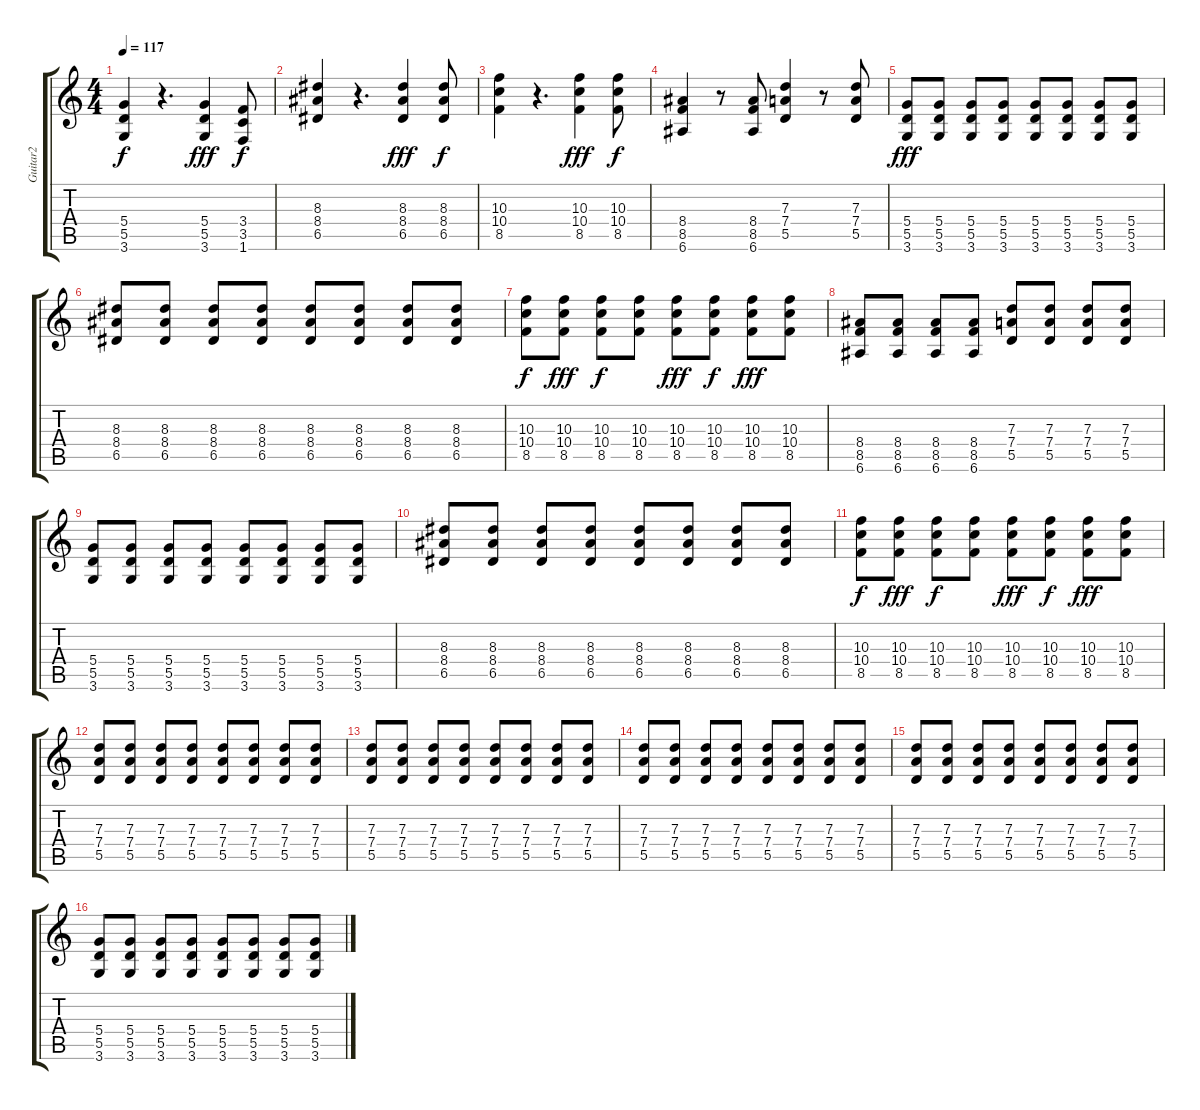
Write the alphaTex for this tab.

\track ("Guitar2" "Guitar2") {instrument distortionguitar}
\staff {score tabs}
\tuning (E4 B3 G3 D3 A2 E2) {hide}
\ts (4 4)
\tempo 117
\clef g2
\ks c
(5.4 5.5 3.6).4{dy f} r.4{d} (5.4 5.5 3.6).4{dy fff} (3.4 3.5 1.6).8{dy f} |
(8.3 8.4 6.5).4 r.4{d} (8.3 8.4 6.5).4{dy fff} (8.3 8.4 6.5).8{dy f} |
(10.3 10.4 8.5).4 r.4{d} (10.3 10.4 8.5).4{dy fff} (10.3 10.4 8.5).8{dy f} |
(8.4 8.5 6.6).4 r.8 (8.4 8.5 6.6).8 (7.3 7.4 5.5).4 r.8 (7.3 7.4 5.5).8 |
(5.4 5.5 3.6).8{dy fff} (5.4 5.5 3.6).8 (5.4 5.5 3.6).8 (5.4 5.5 3.6).8 (5.4 5.5 3.6).8 (5.4 5.5 3.6).8 (5.4 5.5 3.6).8 (5.4 5.5 3.6).8 |
(8.3 8.4 6.5).8 (8.3 8.4 6.5).8 (8.3 8.4 6.5).8 (8.3 8.4 6.5).8 (8.3 8.4 6.5).8 (8.3 8.4 6.5).8 (8.3 8.4 6.5).8 (8.3 8.4 6.5).8 |
(10.3 10.4 8.5).8{dy f} (10.3 10.4 8.5).8{dy fff} (10.3 10.4 8.5).8{dy f} (10.3 10.4 8.5).8 (10.3 10.4 8.5).8{dy fff} (10.3 10.4 8.5).8{dy f} (10.3 10.4 8.5).8{dy fff} (10.3 10.4 8.5).8 |
(8.4 8.5 6.6).8 (8.4 8.5 6.6).8 (8.4 8.5 6.6).8 (8.4 8.5 6.6).8 (7.3 7.4 5.5).8 (7.3 7.4 5.5).8 (7.3 7.4 5.5).8 (7.3 7.4 5.5).8 |
(5.4 5.5 3.6).8 (5.4 5.5 3.6).8 (5.4 5.5 3.6).8 (5.4 5.5 3.6).8 (5.4 5.5 3.6).8 (5.4 5.5 3.6).8 (5.4 5.5 3.6).8 (5.4 5.5 3.6).8 |
(8.3 8.4 6.5).8 (8.3 8.4 6.5).8 (8.3 8.4 6.5).8 (8.3 8.4 6.5).8 (8.3 8.4 6.5).8 (8.3 8.4 6.5).8 (8.3 8.4 6.5).8 (8.3 8.4 6.5).8 |
(10.3 10.4 8.5).8{dy f} (10.3 10.4 8.5).8{dy fff} (10.3 10.4 8.5).8{dy f} (10.3 10.4 8.5).8 (10.3 10.4 8.5).8{dy fff} (10.3 10.4 8.5).8{dy f} (10.3 10.4 8.5).8{dy fff} (10.3 10.4 8.5).8 |
(7.3 7.4 5.5).8 (7.3 7.4 5.5).8 (7.3 7.4 5.5).8 (7.3 7.4 5.5).8 (7.3 7.4 5.5).8 (7.3 7.4 5.5).8 (7.3 7.4 5.5).8 (7.3 7.4 5.5).8 |
(7.3 7.4 5.5).8 (7.3 7.4 5.5).8 (7.3 7.4 5.5).8 (7.3 7.4 5.5).8 (7.3 7.4 5.5).8 (7.3 7.4 5.5).8 (7.3 7.4 5.5).8 (7.3 7.4 5.5).8 |
(7.3 7.4 5.5).8 (7.3 7.4 5.5).8 (7.3 7.4 5.5).8 (7.3 7.4 5.5).8 (7.3 7.4 5.5).8 (7.3 7.4 5.5).8 (7.3 7.4 5.5).8 (7.3 7.4 5.5).8 |
(7.3 7.4 5.5).8 (7.3 7.4 5.5).8 (7.3 7.4 5.5).8 (7.3 7.4 5.5).8 (7.3 7.4 5.5).8 (7.3 7.4 5.5).8 (7.3 7.4 5.5).8 (7.3 7.4 5.5).8 |
(5.4 5.5 3.6).8 (5.4 5.5 3.6).8 (5.4 5.5 3.6).8 (5.4 5.5 3.6).8 (5.4 5.5 3.6).8 (5.4 5.5 3.6).8 (5.4 5.5 3.6).8 (5.4 5.5 3.6).8
